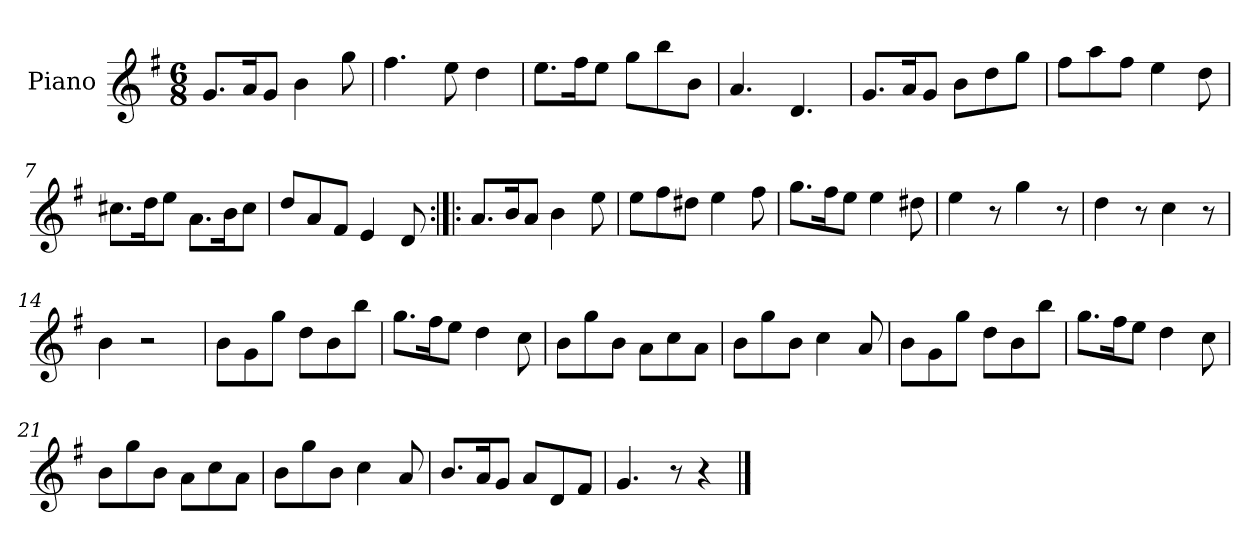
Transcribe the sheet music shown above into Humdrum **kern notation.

**kern
*part1
*staff1
*I"Piano
*I'Pno.
*clefG2
*k[f#]
*M6/8
=1
8.g/L
16a/K
8g/J
4b\
8gg\
=2
4.ff#\
8ee\
4dd\
=3
8.ee\L
16ff#\K
8ee\J
8gg\L
8bb\
8b\J
=4
4.a/
4.d/
=5
8.g/L
16a/K
8g/J
8b\L
8dd\
8gg\J
=6
8ff#\L
8aa\
8ff#\J
4ee\
8dd\
=7
8.cc#X\L
16dd\K
8ee\J
8.a\L
16b\K
8cc#\J
!!LO:LB:g=z
=8
8dd/L
8a/
8f#/J
4e/
8d/
=9:|!|:
8.a/L
16b/K
8a/J
4b\
8ee\
=10
8ee\L
8ff#\
8dd#X\J
4ee\
8ff#\
=11
8.gg\L
16ff#\K
8ee\J
4ee\
8dd#X\
=12
4ee\
8r
4gg\
8r
=13
4dd\
8r
4cc\
8r
=14
4b\
2r
!!LO:LB:g=z
=15
8b\L
8g\
8gg\J
8dd\L
8b\
8bb\J
=16
8.gg\L
16ff#\K
8ee\J
4dd\
8cc\
=17
8b\L
8gg\
8b\J
8a\L
8cc\
8a\J
=18
8b\L
8gg\
8b\J
4cc\
8a/
=19
8b\L
8g\
8gg\J
8dd\L
8b\
8bb\J
=20
8.gg\L
16ff#\K
8ee\J
4dd\
8cc\
=21
8b\L
8gg\
8b\J
8a\L
8cc\
8a\J
!!LO:LB:g=z
=22
8b\L
8gg\
8b\J
4cc\
8a/
=23
8.b/L
16a/K
8g/J
8a/L
8d/
8f#/J
=24
4.g/
8r
4r
==
*-
